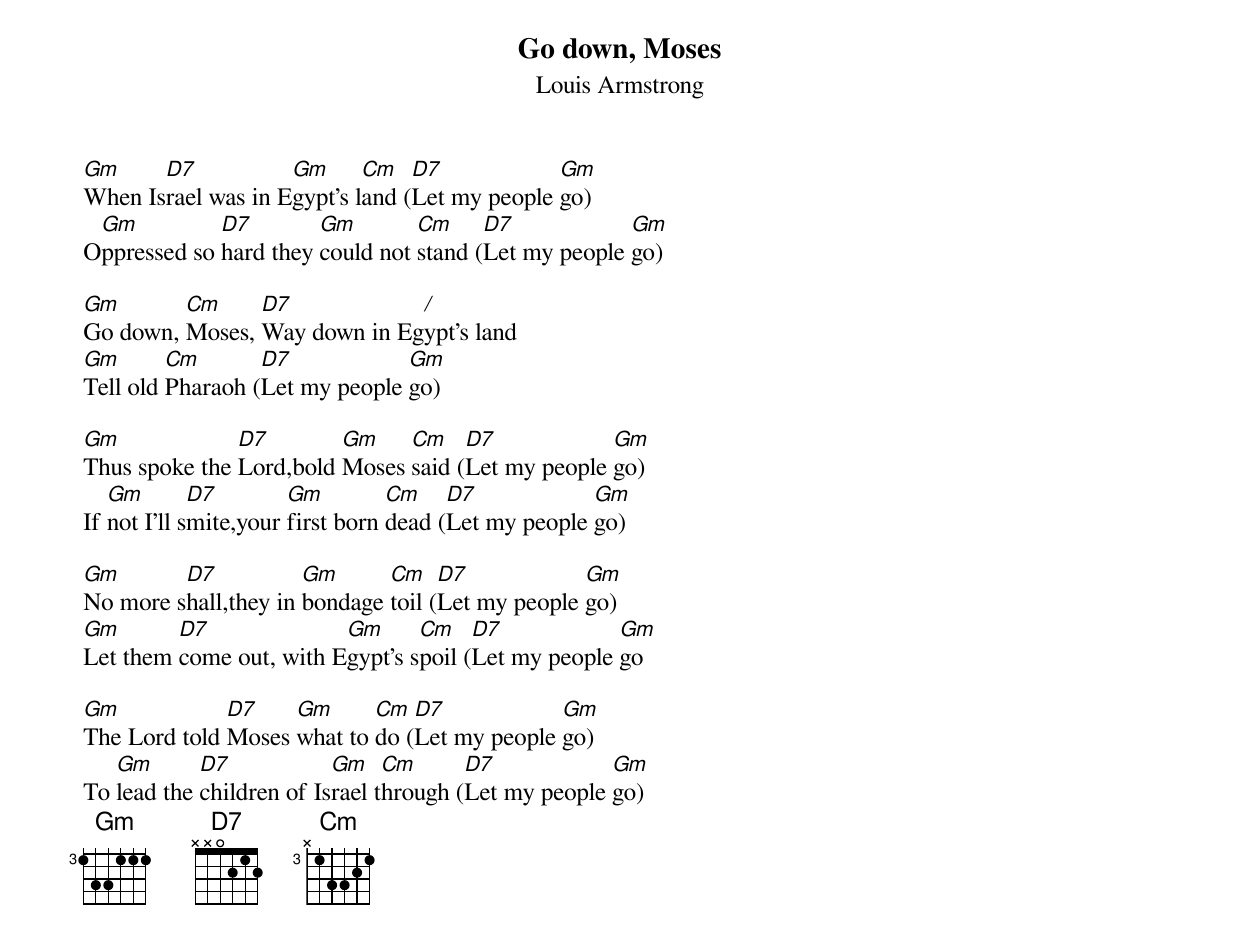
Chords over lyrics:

Go down, Moses
Louis Armstrong

Gm     D7           Gm      Cm   D7            Gm
When Israel was in Egypt's land (Let my people go)
 Gm          D7        Gm        Cm     D7            Gm
Oppressed so hard they could not stand (Let my people go)

Gm       Cm     D7            /
Go down, Moses, Way down in Egypt's land
Gm       Cm       D7            Gm
Tell old Pharaoh (Let my people go)

Gm             D7        Gm    Cm    D7            Gm
Thus spoke the Lord,bold Moses said (Let my people go)
   Gm        D7        Gm         Cm    D7            Gm
If not I'll smite,your first born dead (Let my people go)

Gm       D7           Gm      Cm    D7            Gm
No more shall,they in bondage toil (Let my people go)
Gm       D7              Gm      Cm    D7            Gm
Let them come out, with Egypt's spoil (Let my people go

Gm            D7    Gm      Cm  D7            Gm
The Lord told Moses what to do (Let my people go)
   Gm       D7            Gm    Cm      D7            Gm
To lead the children of Israel through (Let my people go)
